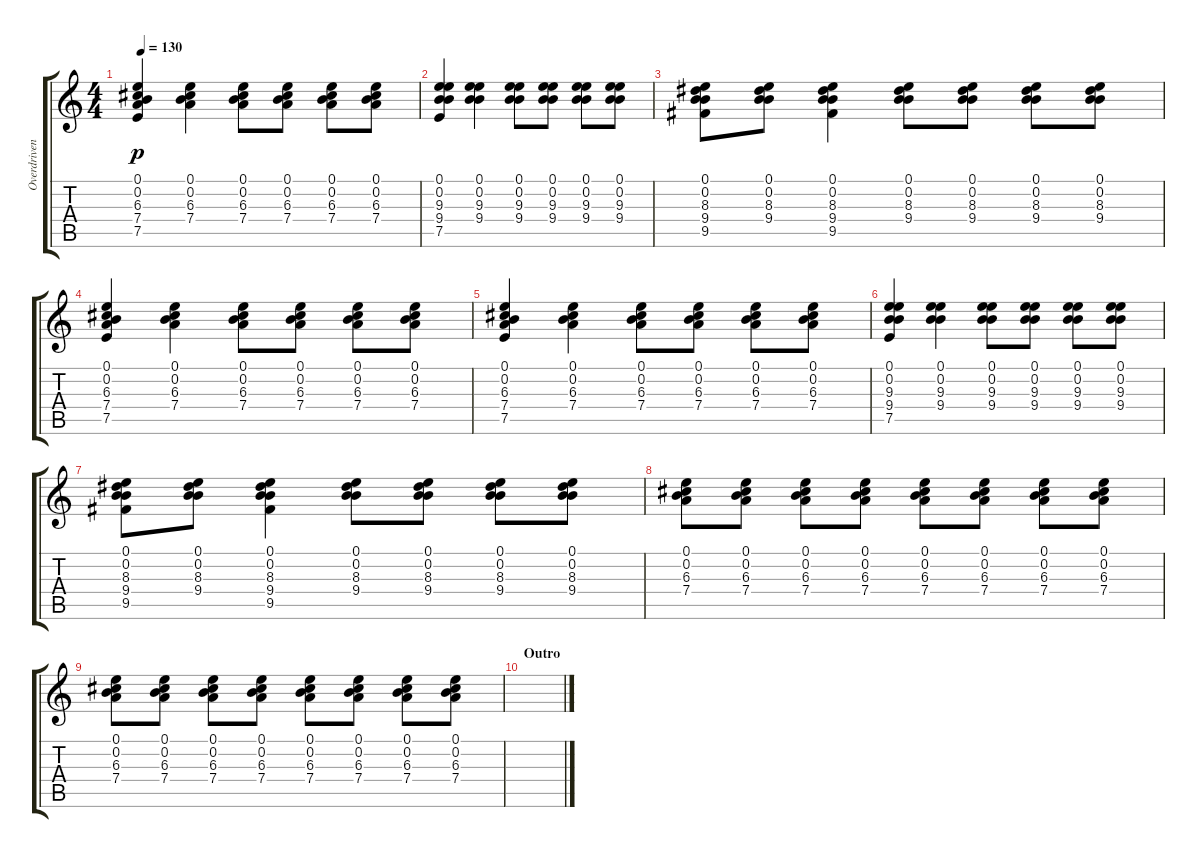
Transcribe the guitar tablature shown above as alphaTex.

\track ("Overdriven Guitar" "Overdriven") {instrument overdrivenguitar}
\staff {score tabs}
\tuning (E4 B3 G3 D3 A2 E2) {hide}
\ts (4 4)
\tempo 130
\clef g2
\ks c
(0.1 0.2 6.3 7.4 7.5).4{dy p} (0.1 0.2 6.3 7.4).4 (0.1 0.2 6.3 7.4).8 (0.1 0.2 6.3 7.4).8 (0.1 0.2 6.3 7.4).8 (0.1 0.2 6.3 7.4).8 |
(0.1 0.2 9.3 9.4 7.5).4 (0.1 0.2 9.3 9.4).4 (0.1 0.2 9.3 9.4).8 (0.1 0.2 9.3 9.4).8 (0.1 0.2 9.3 9.4).8 (0.1 0.2 9.3 9.4).8 |
(0.1 0.2 8.3 9.4 9.5).8 (0.1 0.2 8.3 9.4).8 (0.1 0.2 8.3 9.4 9.5).4 (0.1 0.2 8.3 9.4).8 (0.1 0.2 8.3 9.4).8 (0.1 0.2 8.3 9.4).8 (0.1 0.2 8.3 9.4).8 |
(0.1 0.2 6.3 7.4 7.5).4 (0.1 0.2 6.3 7.4).4 (0.1 0.2 6.3 7.4).8 (0.1 0.2 6.3 7.4).8 (0.1 0.2 6.3 7.4).8 (0.1 0.2 6.3 7.4).8 |
(0.1 0.2 6.3 7.4 7.5).4 (0.1 0.2 6.3 7.4).4 (0.1 0.2 6.3 7.4).8 (0.1 0.2 6.3 7.4).8 (0.1 0.2 6.3 7.4).8 (0.1 0.2 6.3 7.4).8 |
(0.1 0.2 9.3 9.4 7.5).4 (0.1 0.2 9.3 9.4).4 (0.1 0.2 9.3 9.4).8 (0.1 0.2 9.3 9.4).8 (0.1 0.2 9.3 9.4).8 (0.1 0.2 9.3 9.4).8 |
(0.1 0.2 8.3 9.4 9.5).8 (0.1 0.2 8.3 9.4).8 (0.1 0.2 8.3 9.4 9.5).4 (0.1 0.2 8.3 9.4).8 (0.1 0.2 8.3 9.4).8 (0.1 0.2 8.3 9.4).8 (0.1 0.2 8.3 9.4).8 |
(0.1 0.2 6.3 7.4).8 (0.1 0.2 6.3 7.4).8 (0.1 0.2 6.3 7.4).8 (0.1 0.2 6.3 7.4).8 (0.1 0.2 6.3 7.4).8 (0.1 0.2 6.3 7.4).8 (0.1 0.2 6.3 7.4).8 (0.1 0.2 6.3 7.4).8 |
(0.1 0.2 6.3 7.4).8 (0.1 0.2 6.3 7.4).8 (0.1 0.2 6.3 7.4).8 (0.1 0.2 6.3 7.4).8 (0.1 0.2 6.3 7.4).8 (0.1 0.2 6.3 7.4).8 (0.1 0.2 6.3 7.4).8 (0.1 0.2 6.3 7.4).8 |
\section ("" "Outro")
